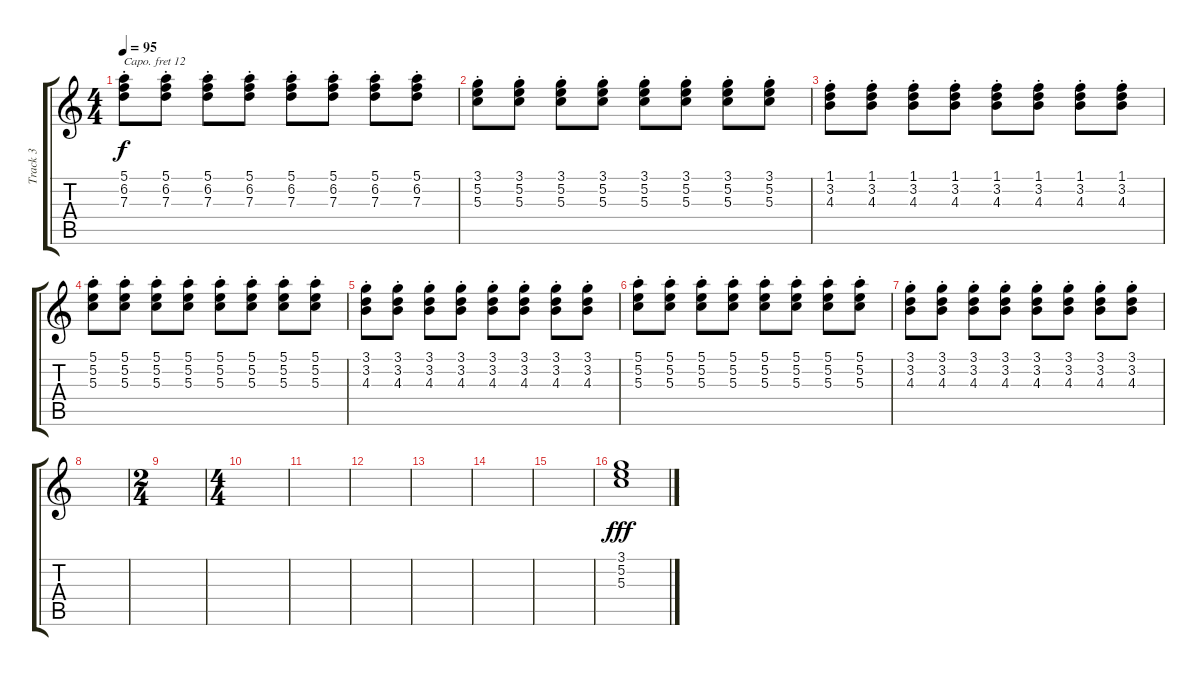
\track ("Track 3" "Track 3") {instrument drawbarorgan}
\staff {score tabs}
\capo 12
\tuning (E4 B3 G3 D3 A2 E2) {hide}
\ts (4 4)
\tempo 95
\clef g2
\ks c
(5.1{st} 6.2{st} 7.3{st}).8{dy f} (5.1{st} 6.2{st} 7.3{st}).8 (5.1{st} 6.2{st} 7.3{st}).8 (5.1{st} 6.2{st} 7.3{st}).8 (5.1{st} 6.2{st} 7.3{st}).8 (5.1{st} 6.2{st} 7.3{st}).8 (5.1{st} 6.2{st} 7.3{st}).8 (5.1{st} 6.2{st} 7.3{st}).8 |
(3.1{st} 5.2{st} 5.3{st}).8 (3.1{st} 5.2{st} 5.3{st}).8 (3.1{st} 5.2{st} 5.3{st}).8 (3.1{st} 5.2{st} 5.3{st}).8 (3.1{st} 5.2{st} 5.3{st}).8 (3.1{st} 5.2{st} 5.3{st}).8 (3.1{st} 5.2{st} 5.3{st}).8 (3.1{st} 5.2{st} 5.3{st}).8 |
(1.1{st} 3.2{st} 4.3{st}).8 (1.1{st} 3.2{st} 4.3{st}).8 (1.1{st} 3.2{st} 4.3{st}).8 (1.1{st} 3.2{st} 4.3{st}).8 (1.1{st} 3.2{st} 4.3{st}).8 (1.1{st} 3.2{st} 4.3{st}).8 (1.1{st} 3.2{st} 4.3{st}).8 (1.1{st} 3.2{st} 4.3{st}).8 |
(5.1{st} 5.2{st} 5.3{st}).8 (5.1{st} 5.2{st} 5.3{st}).8 (5.1{st} 5.2{st} 5.3{st}).8 (5.1{st} 5.2{st} 5.3{st}).8 (5.1{st} 5.2{st} 5.3{st}).8 (5.1{st} 5.2{st} 5.3{st}).8 (5.1{st} 5.2{st} 5.3{st}).8 (5.1{st} 5.2{st} 5.3{st}).8 |
(3.1{st} 3.2{st} 4.3{st}).8 (3.1{st} 3.2{st} 4.3{st}).8 (3.1{st} 3.2{st} 4.3{st}).8 (3.1{st} 3.2{st} 4.3{st}).8 (3.1{st} 3.2{st} 4.3{st}).8 (3.1{st} 3.2{st} 4.3{st}).8 (3.1{st} 3.2{st} 4.3{st}).8 (3.1{st} 3.2{st} 4.3{st}).8 |
(5.1{st} 5.2{st} 5.3{st}).8 (5.1{st} 5.2{st} 5.3{st}).8 (5.1{st} 5.2{st} 5.3{st}).8 (5.1{st} 5.2{st} 5.3{st}).8 (5.1{st} 5.2{st} 5.3{st}).8 (5.1{st} 5.2{st} 5.3{st}).8 (5.1{st} 5.2{st} 5.3{st}).8 (5.1{st} 5.2{st} 5.3{st}).8 |
(3.1{st} 3.2{st} 4.3{st}).8 (3.1{st} 3.2{st} 4.3{st}).8 (3.1{st} 3.2{st} 4.3{st}).8 (3.1{st} 3.2{st} 4.3{st}).8 (3.1{st} 3.2{st} 4.3{st}).8 (3.1{st} 3.2{st} 4.3{st}).8 (3.1{st} 3.2{st} 4.3{st}).8 (3.1{st} 3.2{st} 4.3{st}).8 |
|
\ts (2 4)
|
\ts (4 4)
|
|
|
|
|
|
(3.1 5.2 5.3).1{dy fff}
